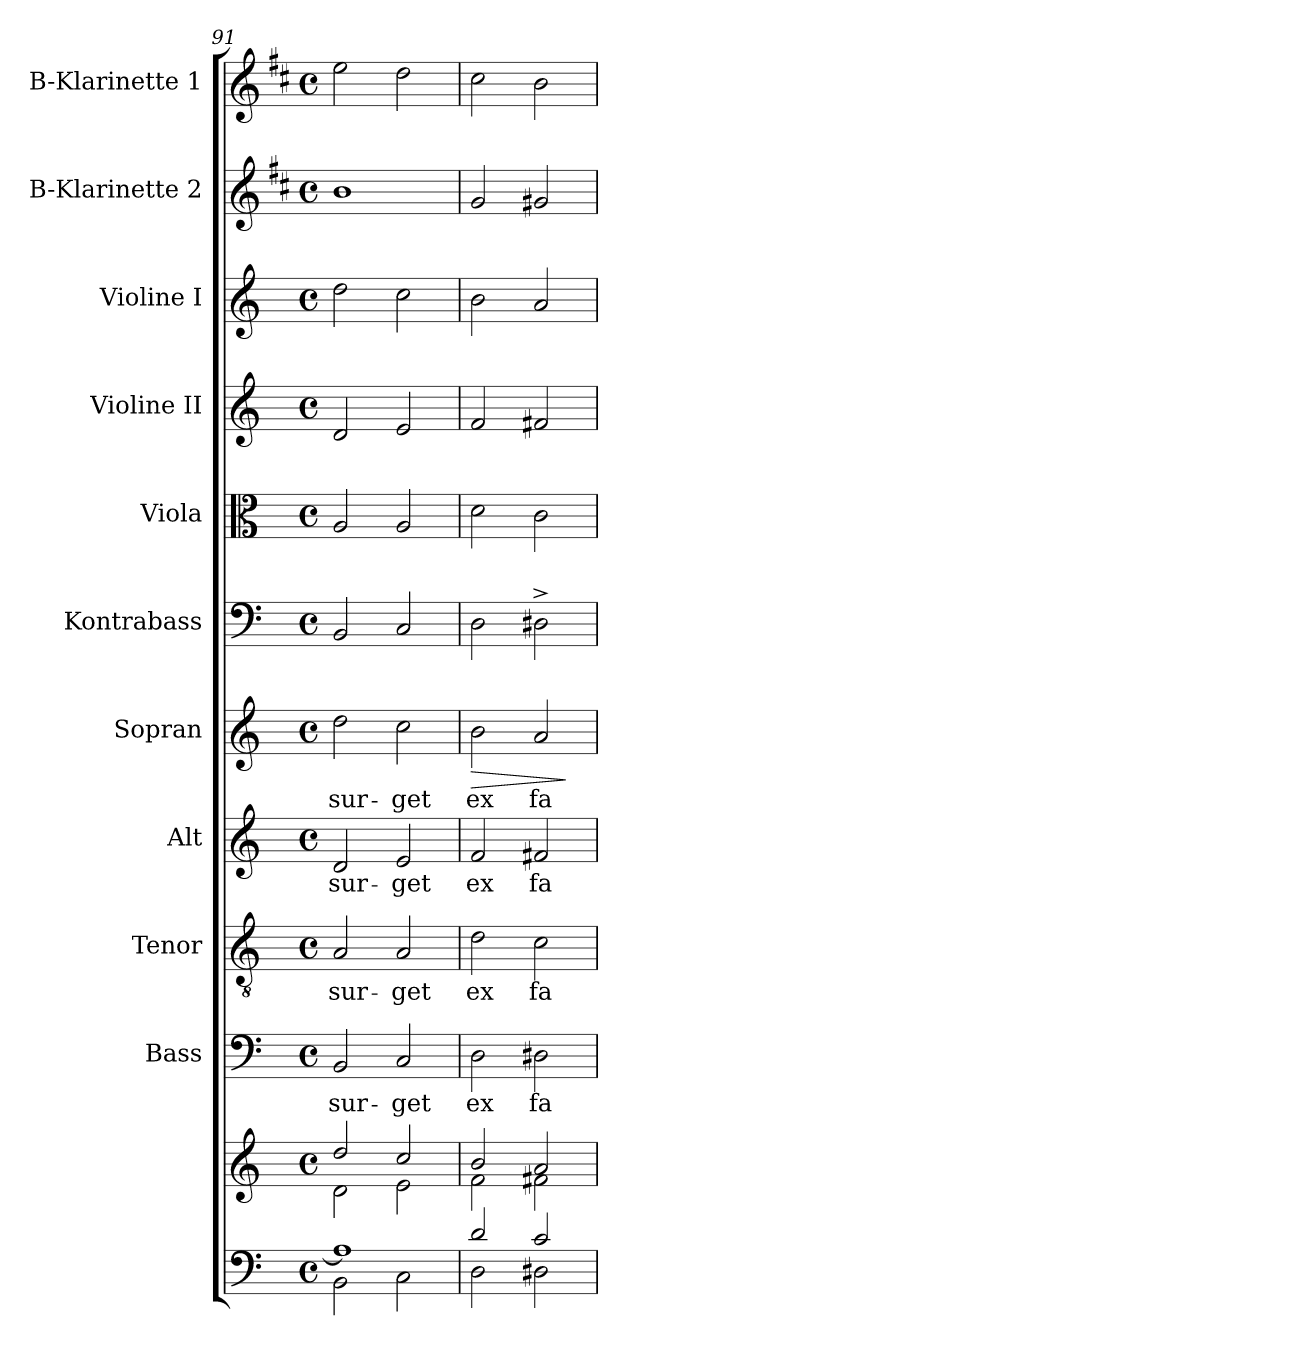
**kern	**kern	**kern	**text	**kern	**text	**kern	**text	**kern	**text	**dynam	**kern	**kern	**kern	**kern	**kern	**kern
*part11	*part11	*part10	*part10	*part9	*part9	*part8	*part8	*part7	*part7	*part7	*part6	*part5	*part4	*part3	*part2	*part1
*staff12	*staff11	*staff10	*staff10	*staff9	*staff9	*staff8	*staff8	*staff7	*staff7	*staff7	*staff6	*staff5	*staff4	*staff3	*staff2	*staff1
*	*	*I"Bass	*	*I"Tenor	*	*I"Alt	*	*I"Sopran	*	*	*I"Kontrabass	*I"Viola	*I"Violine II	*I"Violine I	*I"B-Klarinette 2	*I"B-Klarinette 1
*	*	*I'B.	*	*I'T.	*	*I'A.	*	*I'S.	*	*	*I'Kb.	*I'Vla.	*I'Vl. II	*I'Vl. I	*I'B Kl. 2	*I'B Kl. 1
*clefF4	*clefG2	*clefF4	*	*clefGv2	*	*clefG2	*	*clefG2	*	*	*clefF4	*clefC3	*clefG2	*clefG2	*clefG2	*clefG2
*	*	*	*	*	*	*	*	*	*	*	*ITrd7c12	*	*	*	*ITrd1c2	*ITrd1c2
*k[]	*k[]	*k[]	*	*k[]	*	*k[]	*	*k[]	*	*	*k[]	*k[]	*k[]	*k[]	*k[]	*k[]
*C:	*C:	*C:	*	*C:	*	*C:	*	*C:	*	*	*C:	*C:	*C:	*C:	*C:	*C:
*M4/4	*M4/4	*M4/4	*	*M4/4	*	*M4/4	*	*M4/4	*	*	*M4/4	*M4/4	*M4/4	*M4/4	*M4/4	*M4/4
*met(c)	*met(c)	*met(c)	*	*met(c)	*	*met(c)	*	*met(c)	*	*	*met(c)	*met(c)	*met(c)	*met(c)	*met(c)	*met(c)
=91	=91	=91	=91	=91	=91	=91	=91	=91	=91	=91	=91	=91	=91	=91	=91	=91
*^	*^	*	*	*	*	*	*	*	*	*	*	*	*	*	*	*
!	!	!	!	!	!LO:LY:b	!	!LO:LY:b	!	!LO:LY:b	!	!LO:LY:b	!	!	!	!	!	!	!
1A]	2BB\	2dd/	2d\	2BB/	-sur-	2A/	-sur-	2d/	-sur-	2dd\	-sur-	.	2BBB/	2A/	2d/	2dd\	1a	2dd\
!	!	!	!	!	!LO:LY:b	!	!LO:LY:b	!	!LO:LY:b	!	!LO:LY:b	!	!	!	!	!	!	!
.	2C\	2cc/	2e\	2C/	-get	2A/	-get	2e/	-get	2cc\	-get	.	2CC/	2A/	2e/	2cc\	.	2cc\
!!LO:PB:g=z
=92	=92	=92	=92	=92	=92	=92	=92	=92	=92	=92	=92	=92	=92	=92	=92	=92	=92	=92
!	!	!	!	!	!LO:LY:b	!	!LO:LY:b	!	!LO:LY:b	!	!LO:LY:b	!LO:HP:b	!	!	!	!	!	!
2d/	2D\	2b/	2f\	2D\	ex	2d\	ex	2f/	ex	2b\	ex	>	2DD\	2d\	2f/	2b\	2f/	2b\
!	!	!	!	!	!LO:LY:b	!	!LO:LY:b	!	!LO:LY:b	!	!LO:LY:b	!	!	!	!	!	!	!
2c/	2D#X\	2a/	2f#X\	2D#X\	fa-	2c\	fa-	2f#X/	fa-	2a/	fa-	.	2DD#X^>\	2c\	2f#X/	2a/	2f#X/	2a\
*v	*v	*	*	*	*	*	*	*	*	*	*	*	*	*	*	*	*	*
*	*v	*v	*	*	*	*	*	*	*	*	*	*	*	*	*	*	*
.	.	.	.	.	.	.	.	.	.	]	.	.	.	.	.	.
=	=	=	=	=	=	=	=	=	=	=	=	=	=	=	=	=
*-	*-	*-	*-	*-	*-	*-	*-	*-	*-	*-	*-	*-	*-	*-	*-	*-
